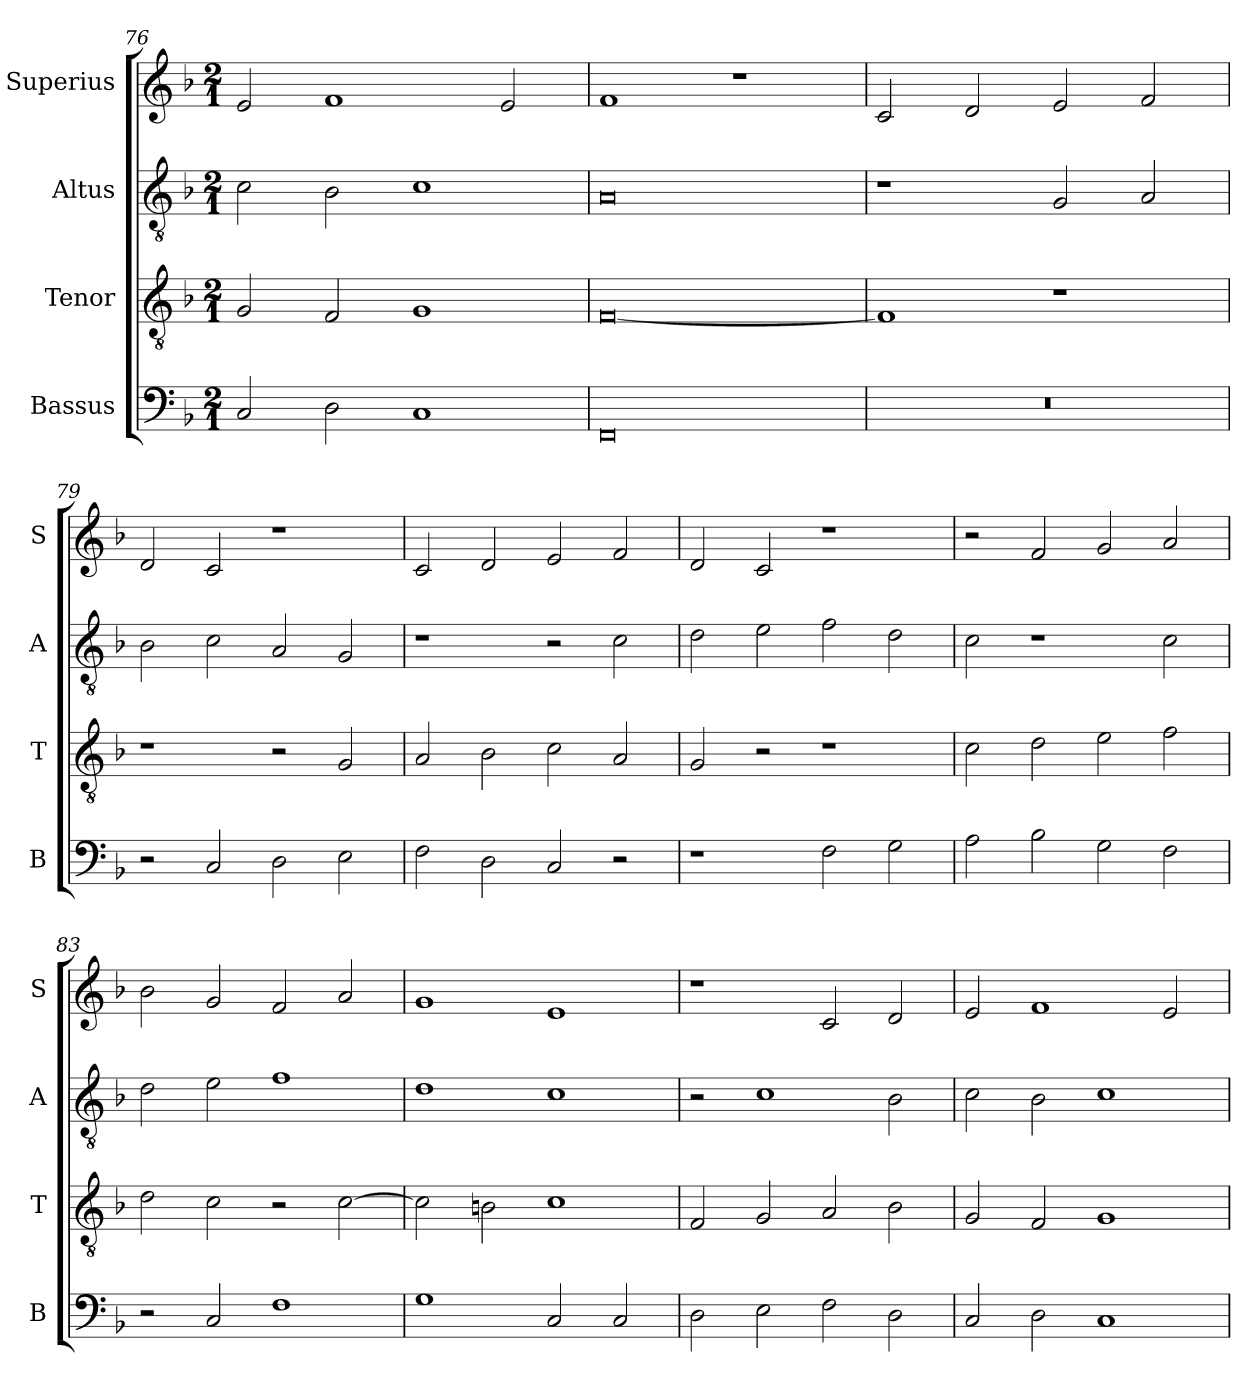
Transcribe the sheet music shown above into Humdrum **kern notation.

**kern	**kern	**kern	**kern
*part4	*part3	*part2	*part1
*staff4	*staff3	*staff2	*staff1
*I"Bassus	*I"Tenor	*I"Altus	*I"Superius
*I'B	*I'T	*I'A	*I'S
*clefF4	*clefGv2	*clefGv2	*clefG2
*k[b-]	*k[b-]	*k[b-]	*k[b-]
*F:	*F:	*F:	*F:
*M2/1	*M2/1	*M2/1	*M2/1
=76	=76	=76	=76
2C	2G	2c	2e
2D	2F	2B-	1f
1C	1G	1c	.
.	.	.	2e
=77	=77	=77	=77
0FF	[0F	0A	1f
.	.	.	1r
=78	=78	=78	=78
0r	1F]	1r	2c
.	.	.	2d
.	1r	2G	2e
.	.	2A	2f
=79	=79	=79	=79
2r	1r	2B-	2d
2C	.	2c	2c
2D	2r	2A	1r
2E	2G	2G	.
=80	=80	=80	=80
2F	2A	1r	2c
2D	2B-	.	2d
2C	2c	2r	2e
2r	2A	2c	2f
=81	=81	=81	=81
1r	2G	2d	2d
.	2r	2e	2c
2F	1r	2f	1r
2G	.	2d	.
=82	=82	=82	=82
2A	2c	2c	2r
2B-	2d	1r	2f
2G	2e	.	2g
2F	2f	2c	2a
=83	=83	=83	=83
2r	2d	2d	2b-
2C	2c	2e	2g
1F	2r	1f	2f
.	[2c	.	2a
=84	=84	=84	=84
1G	2c]	1d	1g
.	2Bn	.	.
2C	1c	1c	1e
2C	.	.	.
=85	=85	=85	=85
2D	2F	2r	1r
2E	2G	1c	.
2F	2A	.	2c
2D	2B-	2B-	2d
=86	=86	=86	=86
2C	2G	2c	2e
2D	2F	2B-	1f
1C	1G	1c	.
.	.	.	2e
=	=	=	=
*-	*-	*-	*-
